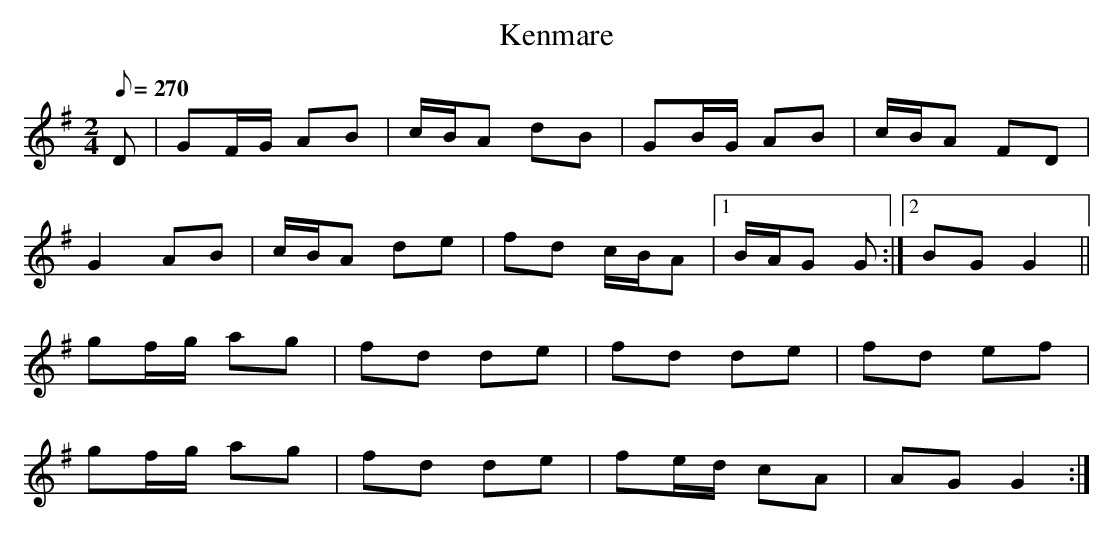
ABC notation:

X:1
T: Kenmare
L: 1/8
M: 2/4
Q: 270
K: G
D|GF/G/ AB|c/B/A dB|GB/G/ AB|c/B/A FD|
G2 AB|c/B/A de|fd c/B/A|1 B/A/G G :|2\
BG G2||
gf/g/ ag|fd de|fd de|fd ef|
gf/g/ ag|fd de|fe/d/ cA|AG G2 :|
